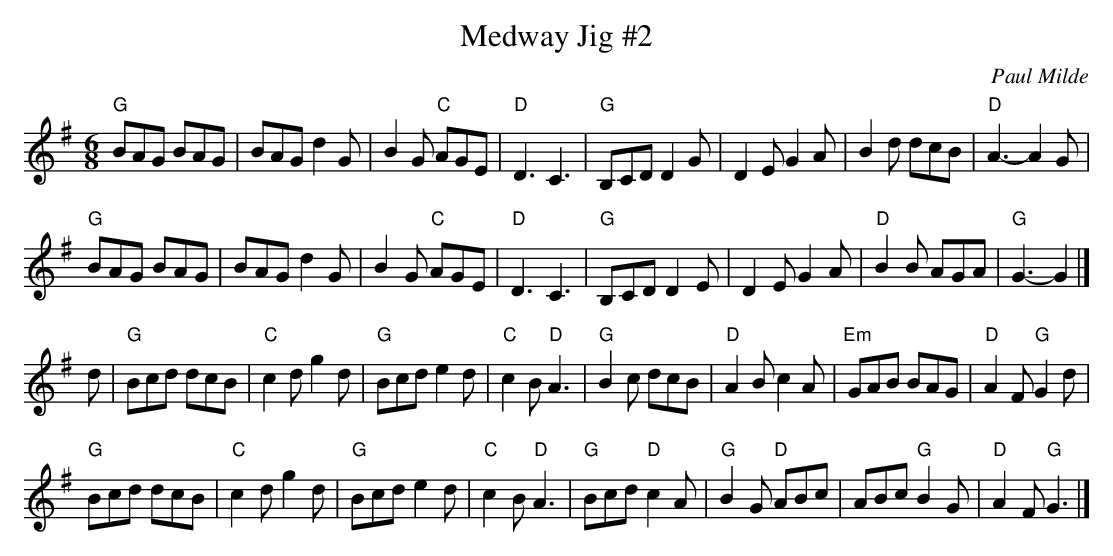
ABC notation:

X:1
T: Medway Jig #2
C: Paul Milde
M: 6/8
K: G
"G"BAG BAG | BAG d2G | B2G "C"AGE | "D"D3 C3 |\
"G"B,CD D2G | D2E G2A | B2d dcB | "D"A3- A2G |
"G"BAG BAG | BAG d2G | B2G "C"AGE | "D"D3 C3 |\
"G"B,CD D2E | D2E G2 A | "D"B2B AGA | "G"G3- G2 |]
d |\
"G"Bcd dcB | "C"c2d g2d | "G"Bcd e2d | "C"c2B "D"A3 |\
"G"B2c dcB | "D"A2B c2A | "Em"GAB BAG | "D"A2F "G"G2d |
"G"Bcd dcB | "C"c2d g2d | "G"Bcd e2d | "C"c2B "D"A3 |\
"G"Bcd "D"c2A | "G"B2G "D"ABc | ABc "G"B2G | "D"A2F "G"G3 |]
